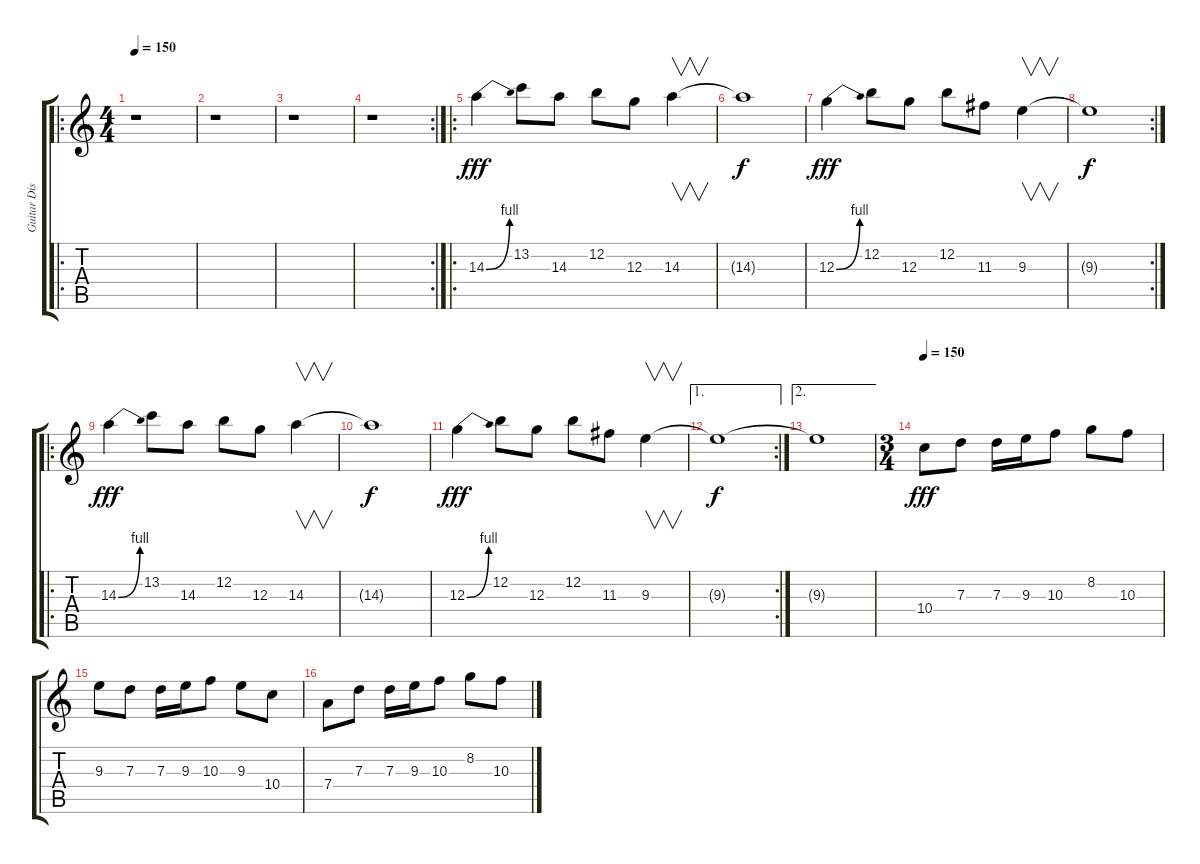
\track ("Guitar Distortion 1" "Guitar Dis") {instrument distortionguitar}
\staff {score tabs}
\tuning (E4 B3 G3 D3 A2 E2) {hide}
\ro
\ts (4 4)
\tempo 150
\tempo 112
\tempo 150
\clef g2
\ks c
r.1{dy fff instrument distortionguitar} |
r.1 |
r.1 |
\rc 2
r.1 |
\ro
14.3{be (bend 0 0 60 4)}.4 13.2.8 14.3.8 12.2.8 12.3.8 14.3.4{v} |
14.3{t}.1{dy f} |
12.3{be (bend 0 0 60 4)}.4{dy fff} 12.2.8 12.3.8 12.2.8 11.3.8 9.3.4{v} |
\rc 2
9.3{t}.1{dy f} |
\ro
14.3{be (bend 0 0 60 4)}.4{dy fff} 13.2.8 14.3.8 12.2.8 12.3.8 14.3.4{v} |
14.3{t}.1{dy f} |
12.3{be (bend 0 0 60 4)}.4{dy fff} 12.2.8 12.3.8 12.2.8 11.3.8 9.3.4{v} |
\ae 1
\rc 2
9.3{t}.1{dy f} |
\ae 2
9.3{t}.1 |
\ts (3 4)
\tempo 150
10.4.8{dy fff} 7.3.8 7.3.16 9.3.16 10.3.8 8.2.8 10.3.8 |
9.3.8 7.3.8 7.3.16 9.3.16 10.3.8 9.3.8 10.4.8 |
7.4.8 7.3.8 7.3.16 9.3.16 10.3.8 8.2.8 10.3.8
